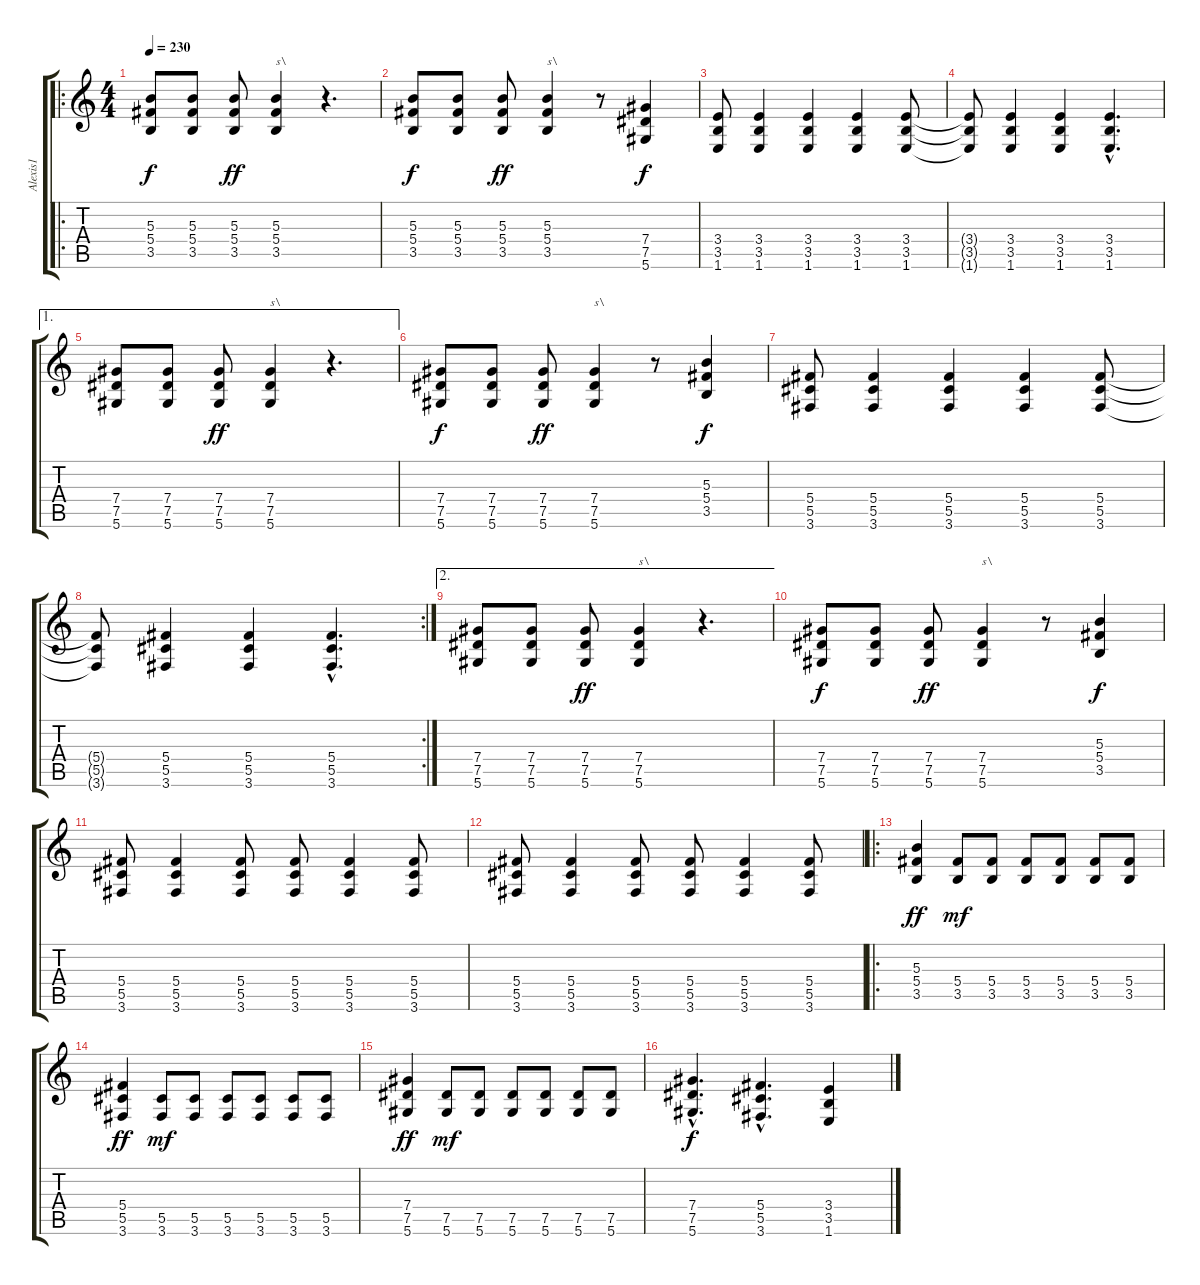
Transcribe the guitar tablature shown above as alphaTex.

\track ("Alexis1" "Alexis1") {instrument distortionguitar}
\staff {score tabs}
\tuning (Eb4 Bb3 Gb3 Db3 Ab2 Eb2) {hide}
\ro
\ts (4 4)
\tempo 230
\clef g2
\ks c
(5.3 5.4 3.5).8{dy f instrument distortionguitar} (5.3 5.4 3.5).8 (5.3 5.4 3.5).8{dy ff} (5.3 5.4 3.5).4{txt "s\\"} r.4{d} |
(5.3 5.4 3.5).8{dy f} (5.3 5.4 3.5).8 (5.3 5.4 3.5).8{dy ff} (5.3 5.4 3.5).4{txt "s\\"} r.8 (7.4 7.5 5.6).4{dy f} |
(3.4 3.5 1.6).8 (3.4 3.5 1.6).4 (3.4 3.5 1.6).4 (3.4 3.5 1.6).4 (3.4 3.5 1.6).8 |
(3.4{t} 3.5{t} 1.6{t}).8 (3.4 3.5 1.6).4 (3.4 3.5 1.6).4 (3.4{hac} 3.5{hac} 1.6{hac}).4{d} |
\ae 1
(7.4 7.5 5.6).8 (7.4 7.5 5.6).8 (7.4 7.5 5.6).8{dy ff} (7.4 7.5 5.6).4{txt "s\\"} r.4{d} |
(7.4 7.5 5.6).8{dy f} (7.4 7.5 5.6).8 (7.4 7.5 5.6).8{dy ff} (7.4 7.5 5.6).4{txt "s\\"} r.8 (5.3 5.4 3.5).4{dy f} |
(5.4 5.5 3.6).8 (5.4 5.5 3.6).4 (5.4 5.5 3.6).4 (5.4 5.5 3.6).4 (5.4 5.5 3.6).8 |
\rc 2
(5.4{t} 5.5{t} 3.6{t}).8 (5.4 5.5 3.6).4 (5.4 5.5 3.6).4 (5.4{hac} 5.5{hac} 3.6{hac}).4{d} |
\ae 2
(7.4 7.5 5.6).8 (7.4 7.5 5.6).8 (7.4 7.5 5.6).8{dy ff} (7.4 7.5 5.6).4{txt "s\\"} r.4{d} |
(7.4 7.5 5.6).8{dy f} (7.4 7.5 5.6).8 (7.4 7.5 5.6).8{dy ff} (7.4 7.5 5.6).4{txt "s\\"} r.8 (5.3 5.4 3.5).4{dy f} |
(5.4 5.5 3.6).8 (5.4 5.5 3.6).4 (5.4 5.5 3.6).8 (5.4 5.5 3.6).8 (5.4 5.5 3.6).4 (5.4 5.5 3.6).8 |
(5.4 5.5 3.6).8 (5.4 5.5 3.6).4 (5.4 5.5 3.6).8 (5.4 5.5 3.6).8 (5.4 5.5 3.6).4 (5.4 5.5 3.6).8 |
\ro
(5.3 5.4 3.5).4{dy ff} (5.4 3.5).8{dy mf} (5.4 3.5).8 (5.4 3.5).8 (5.4 3.5).8 (5.4 3.5).8 (5.4 3.5).8 |
(5.4 5.5 3.6).4{dy ff} (5.5 3.6).8{dy mf} (5.5 3.6).8 (5.5 3.6).8 (5.5 3.6).8 (5.5 3.6).8 (5.5 3.6).8 |
(7.4 7.5 5.6).4{dy ff} (7.5 5.6).8{dy mf} (7.5 5.6).8 (7.5 5.6).8 (7.5 5.6).8 (7.5 5.6).8 (7.5 5.6).8 |
(7.4{hac} 7.5{hac} 5.6{hac}).4{d dy f} (5.4{hac} 5.5{hac} 3.6{hac}).4{d} (3.4 3.5 1.6).4
